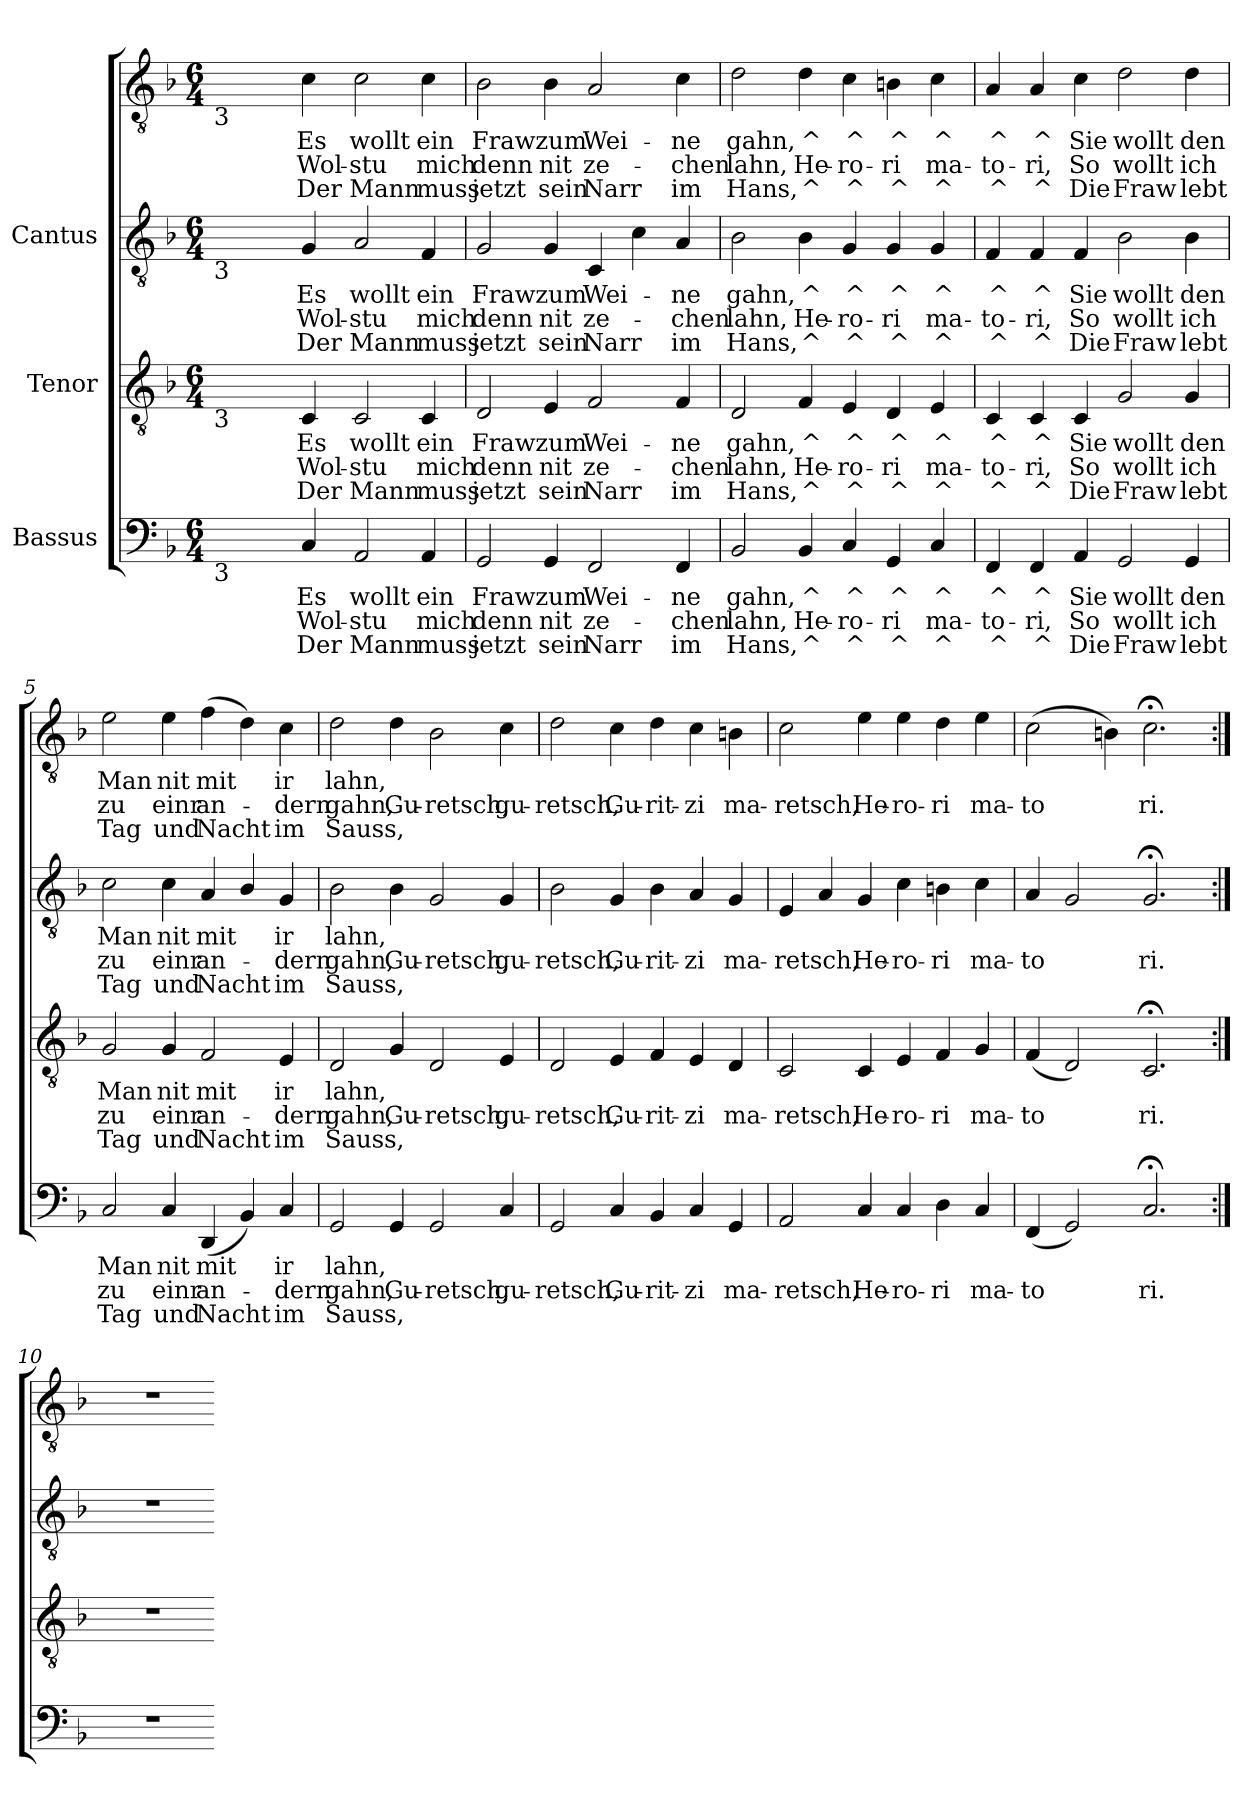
**kern	**text	**text	**text	**kern	**text	**text	**text	**kern	**text	**text	**text	**kern	**text	**text	**text
*part3	*part3	*part3	*part3	*part2	*part2	*part2	*part2	*part1	*part1	*part1	*part1	*part1	*part1	*part1	*part1
*staff4	*staff4	*staff4	*staff4	*staff3	*staff3	*staff3	*staff3	*staff2	*staff2	*staff2	*staff2	*staff1	*staff1	*staff1	*staff1
*I"Bassus	*	*	*	*I"Tenor	*	*	*	*I"Cantus	*	*	*	*	*	*	*
!!LO:PB:g=z
*stria5	*	*	*	*stria5	*	*	*	*stria5	*	*	*	*stria5	*	*	*
*clefF4	*	*	*	*clefGv2	*	*	*	*clefGv2	*	*	*	*clefGv2	*	*	*
*k[b-]	*	*	*	*k[b-]	*	*	*	*k[b-]	*	*	*	*k[b-]	*	*	*
*F:	*	*	*	*F:	*	*	*	*F:	*	*	*	*F:	*	*	*
*M6/4	*	*	*	*M6/4	*	*	*	*M6/4	*	*	*	*M6/4	*	*	*
=1	=1	=1	=1	=1	=1	=1	=1	=1	=1	=1	=1	=1	=1	=1	=1
!	!	!	!	!	!	!	!	!	!	!	!	!LO:TX:b:t=3	!	!	!
!	!	!	!	!	!	!	!	!LO:TX:b:t=3	!	!	!	!	!	!	!
!	!	!	!	!LO:TX:b:t=3	!	!	!	!	!	!	!	!	!	!	!
!LO:TX:b:t=3	!	!	!	!	!	!	!	!	!	!	!	!	!	!	!
2ryy	.	.	.	2ryy	.	.	.	2ryy	.	.	.	4ryy	.	.	.
*	*	*	*	*	*	*	*	*	*	*	*	*MM144	*	*	*
.	.	.	.	.	.	.	.	.	.	.	.	4ryy	.	.	.
!	!LO:LY:b:cj	!LO:LY:b:cj	!LO:LY:b:cj	!	!LO:LY:b:cj	!LO:LY:b:cj	!LO:LY:b:cj	!	!LO:LY:b:cj	!LO:LY:b:cj	!LO:LY:b:cj	!	!LO:LY:b	!LO:LY:b	!LO:LY:b
4C/	Es	Wol-	-Der	4C/	Es	Wol-	-Der	4G/	Es	Wol-	-Der	4c\	Es	Wol-	-Der
!	!LO:LY:b:cj	!LO:LY:b:cj	!LO:LY:b:cj	!	!LO:LY:b:cj	!LO:LY:b:cj	!LO:LY:b:cj	!	!LO:LY:b:cj	!LO:LY:b:cj	!LO:LY:b:cj	!	!LO:LY:b	!LO:LY:b	!LO:LY:b
2AA/	wollt	stu	Mann	2C/	wollt	stu	Mann	2A/	wollt	stu	Mann	2c\	wollt	stu	Mann
!	!LO:LY:b:cj	!LO:LY:b:cj	!LO:LY:b:cj	!	!LO:LY:b:cj	!LO:LY:b:cj	!LO:LY:b:cj	!	!LO:LY:b:cj	!LO:LY:b:cj	!LO:LY:b:cj	!	!LO:LY:b	!LO:LY:b	!LO:LY:b
4AA/	ein	mich	muss	4C/	ein	mich	muss	4F/	ein	mich	muss	4c\	ein	mich	muss
=2	=2	=2	=2	=2	=2	=2	=2	=2	=2	=2	=2	=2	=2	=2	=2
!	!LO:LY:b:cj	!LO:LY:b:cj	!LO:LY:b:cj	!	!LO:LY:b:cj	!LO:LY:b:cj	!LO:LY:b:cj	!	!LO:LY:b:cj	!LO:LY:b:cj	!LO:LY:b:cj	!	!LO:LY:b	!LO:LY:b	!LO:LY:b
2GG/	Fraw	denn	jetzt	2D/	Fraw	denn	jetzt	2G/	Fraw	denn	jetzt	2B-\	Fraw	denn	jetzt
!	!LO:LY:b:cj	!LO:LY:b:cj	!LO:LY:b:cj	!	!LO:LY:b:cj	!LO:LY:b:cj	!LO:LY:b:cj	!	!LO:LY:b:cj	!LO:LY:b:cj	!LO:LY:b:cj	!	!LO:LY:b	!LO:LY:b	!LO:LY:b
4GG/	zum	nit	sein	4E/	zum	nit	sein	4G/	zum	nit	sein	4B-\	zum	nit	sein
!	!LO:LY:b:cj	!LO:LY:b:cj	!LO:LY:b:cj	!	!LO:LY:b:cj	!LO:LY:b:cj	!LO:LY:b:cj	!	!LO:LY:b:cj	!LO:LY:b:cj	!LO:LY:b:cj	!	!LO:LY:b	!LO:LY:b	!LO:LY:b
2FF/	Wei-	-ze-	-Narr	2F/	Wei-	-ze-	-Narr	4C/	Wei-	-ze-	-Narr	2A/	Wei-	-ze-	-Narr
!	!	!	!	!	!	!	!	!	!LO:LY:b:cj	!LO:LY:b:cj	!LO:LY:b:cj	!	!	!	!
.	.	.	.	.	.	.	.	4c\	.	.	.	.	.	.	.
!	!LO:LY:b:cj	!LO:LY:b:cj	!LO:LY:b:cj	!	!LO:LY:b:cj	!LO:LY:b:cj	!LO:LY:b:cj	!	!LO:LY:b:cj	!LO:LY:b:cj	!LO:LY:b:cj	!	!LO:LY:b	!LO:LY:b	!LO:LY:b
4FF/	ne	chen	im	4F/	ne	chen	im	4A/	ne	chen	im	4c\	ne	chen	im
=3	=3	=3	=3	=3	=3	=3	=3	=3	=3	=3	=3	=3	=3	=3	=3
!	!LO:LY:b:cj	!LO:LY:b:cj	!LO:LY:b:cj	!	!LO:LY:b:cj	!LO:LY:b:cj	!LO:LY:b:cj	!	!LO:LY:b:cj	!LO:LY:b:cj	!LO:LY:b:cj	!	!LO:LY:b	!LO:LY:b	!LO:LY:b
2BB-/	gahn,	lahn,	Hans,	2D/	gahn,	lahn,	Hans,	2B-\	gahn,	lahn,	Hans,	2d\	gahn,	lahn,	Hans,
!	!LO:LY:b:cj	!LO:LY:b:cj	!LO:LY:b:cj	!	!LO:LY:b:cj	!LO:LY:b:cj	!LO:LY:b:cj	!	!LO:LY:b:cj	!LO:LY:b:cj	!LO:LY:b:cj	!	!LO:LY:b	!LO:LY:b	!LO:LY:b
4BB-/	^	He-	-^	4F/	^	He-	-^	4B-\	^	He-	-^	4d\	^	He-	-^
!	!LO:LY:b:cj	!LO:LY:b:cj	!LO:LY:b:cj	!	!LO:LY:b:cj	!LO:LY:b:cj	!LO:LY:b:cj	!	!LO:LY:b:cj	!LO:LY:b:cj	!LO:LY:b:cj	!	!LO:LY:b	!LO:LY:b	!LO:LY:b
4C/	^	ro-	-^	4E/	^	ro-	-^	4G/	^	ro-	-^	4c\	^	ro-	-^
!	!LO:LY:b:cj	!LO:LY:b:cj	!LO:LY:b:cj	!	!LO:LY:b:cj	!LO:LY:b:cj	!LO:LY:b:cj	!	!LO:LY:b:cj	!LO:LY:b:cj	!LO:LY:b:cj	!	!LO:LY:b	!LO:LY:b	!LO:LY:b
4GG/	^	ri	^	4D/	^	ri	^	4G/	^	ri	^	4Bn\	^	ri	^
!	!LO:LY:b:cj	!LO:LY:b:cj	!LO:LY:b:cj	!	!LO:LY:b:cj	!LO:LY:b:cj	!LO:LY:b:cj	!	!LO:LY:b:cj	!LO:LY:b:cj	!LO:LY:b:cj	!	!LO:LY:b	!LO:LY:b	!LO:LY:b
4C/	^	ma-	-^	4E/	^	ma-	-^	4G/	^	ma-	-^	4c\	^	ma-	-^
!!LO:LB:g=z
=4	=4	=4	=4	=4	=4	=4	=4	=4	=4	=4	=4	=4	=4	=4	=4
!	!LO:LY:b:cj	!LO:LY:b:cj	!LO:LY:b:cj	!	!LO:LY:b:cj	!LO:LY:b:cj	!LO:LY:b:cj	!	!LO:LY:b:cj	!LO:LY:b:cj	!LO:LY:b:cj	!	!LO:LY:b	!LO:LY:b	!LO:LY:b
4FF/	^	to-	-^	4C/	^	to-	-^	4F/	^	to-	-^	4A/	^	to-	-^
!	!LO:LY:b:cj	!LO:LY:b:cj	!LO:LY:b:cj	!	!LO:LY:b:cj	!LO:LY:b:cj	!LO:LY:b:cj	!	!LO:LY:b:cj	!LO:LY:b:cj	!LO:LY:b:cj	!	!LO:LY:b	!LO:LY:b	!LO:LY:b
4FF/	^	ri,	^	4C/	^	ri,	^	4F/	^	ri,	^	4A/	^	ri,	^
!	!LO:LY:b:cj	!LO:LY:b:cj	!LO:LY:b:cj	!	!LO:LY:b:cj	!LO:LY:b:cj	!LO:LY:b:cj	!	!LO:LY:b:cj	!LO:LY:b:cj	!LO:LY:b:cj	!	!LO:LY:b	!LO:LY:b	!LO:LY:b
4AA/	Sie	So	Die	4C/	Sie	So	Die	4F/	Sie	So	Die	4c\	Sie	So	Die
!	!LO:LY:b:cj	!LO:LY:b:cj	!LO:LY:b:cj	!	!LO:LY:b:cj	!LO:LY:b:cj	!LO:LY:b:cj	!	!LO:LY:b:cj	!LO:LY:b:cj	!LO:LY:b:cj	!	!LO:LY:b	!LO:LY:b	!LO:LY:b
2GG/	wollt	wollt	Fraw	2G/	wollt	wollt	Fraw	2B-\	wollt	wollt	Fraw	2d\	wollt	wollt	Fraw
!	!LO:LY:b:cj	!LO:LY:b:cj	!LO:LY:b:cj	!	!LO:LY:b:cj	!LO:LY:b:cj	!LO:LY:b:cj	!	!LO:LY:b:cj	!LO:LY:b:cj	!LO:LY:b:cj	!	!LO:LY:b	!LO:LY:b	!LO:LY:b
4GG/	den	ich	lebt	4G/	den	ich	lebt	4B-\	den	ich	lebt	4d\	den	ich	lebt
=5	=5	=5	=5	=5	=5	=5	=5	=5	=5	=5	=5	=5	=5	=5	=5
!	!LO:LY:b:cj	!LO:LY:b:cj	!LO:LY:b:cj	!	!LO:LY:b:cj	!LO:LY:b:cj	!LO:LY:b:cj	!	!LO:LY:b:cj	!LO:LY:b:cj	!LO:LY:b:cj	!	!LO:LY:b	!LO:LY:b	!LO:LY:b
2C/	Man	zu	Tag	2G/	Man	zu	Tag	2c\	Man	zu	Tag	2e\	Man	zu	Tag
!	!LO:LY:b:cj	!LO:LY:b:cj	!LO:LY:b:cj	!	!LO:LY:b:cj	!LO:LY:b:cj	!LO:LY:b:cj	!	!LO:LY:b:cj	!LO:LY:b:cj	!LO:LY:b:cj	!	!LO:LY:b	!LO:LY:b	!LO:LY:b
4C/	nit	einr	und	4G/	nit	einr	und	4c\	nit	einr	und	4e\	nit	einr	und
!	!LO:LY:b:cj	!LO:LY:b:cj	!LO:LY:b:cj	!	!LO:LY:b:cj	!LO:LY:b:cj	!LO:LY:b:cj	!	!LO:LY:b:cj	!LO:LY:b:cj	!LO:LY:b:cj	!	!LO:LY:b	!LO:LY:b	!LO:LY:b
(<4DD/	mit	an-	-Nacht	2F/	mit	an-	-Nacht	4A/	mit	an-	-Nacht	(>4f\	mit	an-	-Nacht
!	!LO:LY:b:cj	!LO:LY:b:cj	!LO:LY:b:cj	!	!	!	!	!	!LO:LY:b:cj	!LO:LY:b:cj	!LO:LY:b:cj	!	!LO:LY:b	!LO:LY:b	!LO:LY:b
4BB-/)	.	.	.	.	.	.	.	4B-/	.	.	.	4d\)	.	.	.
!	!LO:LY:b:cj	!LO:LY:b:cj	!LO:LY:b:cj	!	!LO:LY:b:cj	!LO:LY:b:cj	!LO:LY:b:cj	!	!LO:LY:b:cj	!LO:LY:b:cj	!LO:LY:b:cj	!	!LO:LY:b	!LO:LY:b	!LO:LY:b
4C/	ir	dern	im	4E/	ir	dern	im	4G/	ir	dern	im	4c\	ir	dern	im
=6	=6	=6	=6	=6	=6	=6	=6	=6	=6	=6	=6	=6	=6	=6	=6
!	!LO:LY:b:cj	!LO:LY:b:cj	!LO:LY:b:cj	!	!LO:LY:b:cj	!LO:LY:b:cj	!LO:LY:b:cj	!	!LO:LY:b:cj	!LO:LY:b:cj	!LO:LY:b:cj	!	!LO:LY:b	!LO:LY:b	!LO:LY:b
2GG/	lahn,	gahn,	Sauss,	2D/	lahn,	gahn,	Sauss,	2B-\	lahn,	gahn,	Sauss,	2d\	lahn,	gahn,	Sauss,
!	!LO:LY:b:cj	!LO:LY:b:cj	!LO:LY:b:cj	!	!LO:LY:b:cj	!LO:LY:b:cj	!LO:LY:b:cj	!	!LO:LY:b:cj	!LO:LY:b:cj	!LO:LY:b:cj	!	!LO:LY:b	!LO:LY:b	!LO:LY:b
4GG/	.	Gu-	-	4G/	.	Gu-	-	4B-\	.	Gu-	-	4d\	.	Gu-	-
!	!LO:LY:b:cj	!LO:LY:b:cj	!LO:LY:b:cj	!	!LO:LY:b:cj	!LO:LY:b:cj	!LO:LY:b:cj	!	!LO:LY:b:cj	!LO:LY:b:cj	!LO:LY:b:cj	!	!LO:LY:b	!LO:LY:b	!LO:LY:b
2GG/	.	retsch,	.	2D/	.	retsch,	.	2G/	.	retsch,	.	2B-\	.	retsch,	.
!	!LO:LY:b:cj	!LO:LY:b:cj	!LO:LY:b:cj	!	!LO:LY:b:cj	!LO:LY:b:cj	!LO:LY:b:cj	!	!LO:LY:b:cj	!LO:LY:b:cj	!LO:LY:b:cj	!	!LO:LY:b	!LO:LY:b	!LO:LY:b
4C/	.	gu-	-	4E/	.	gu-	-	4G/	.	gu-	-	4c\	.	gu-	-
!!LO:PB:g=z
=7	=7	=7	=7	=7	=7	=7	=7	=7	=7	=7	=7	=7	=7	=7	=7
!	!	!LO:LY:b:cj	!	!	!	!LO:LY:b:cj	!	!	!	!LO:LY:b:cj	!	!	!	!LO:LY:b	!
2GG/	.	retsch,	.	2D/	.	retsch,	.	2B-\	.	-retsch,	.	2d\	.	retsch,	.
!	!	!LO:LY:b:cj	!	!	!	!LO:LY:b:cj	!	!	!	!LO:LY:b:cj	!	!	!	!LO:LY:b	!
4C/	.	Gu-	.	4E/	.	Gu-	.	4G/	.	Gu-	.	4c\	.	Gu-	.
!	!	!LO:LY:b:cj	!	!	!	!LO:LY:b:cj	!	!	!	!LO:LY:b:cj	!	!	!	!LO:LY:b	!
4BB-/	.	-rit-	.	4F/	.	-rit-	.	4B-\	.	-rit-	.	4d\	.	-rit-	.
!	!	!LO:LY:b:cj	!	!	!	!LO:LY:b:cj	!	!	!	!LO:LY:b:cj	!	!	!	!LO:LY:b	!
4C/	.	-zi	.	4E/	.	-zi	.	4A/	.	-zi	.	4c\	.	-zi	.
!	!	!LO:LY:b:cj	!	!	!	!LO:LY:b:cj	!	!	!	!LO:LY:b:cj	!	!	!	!LO:LY:b	!
4GG/	.	ma-	.	4D/	.	ma-	.	4G/	.	ma-	.	4Bn\	.	ma-	.
=8	=8	=8	=8	=8	=8	=8	=8	=8	=8	=8	=8	=8	=8	=8	=8
!	!	!LO:LY:b:cj	!	!	!	!LO:LY:b:cj	!	!	!	!LO:LY:b:cj	!	!	!	!LO:LY:b	!
2AA/	.	-retsch,	.	2C/	.	-retsch,	.	4E/	.	-retsch,	.	2c\	.	-retsch,	.
!	!	!	!	!	!	!	!	!	!	!LO:LY:b:cj	!	!	!	!	!
.	.	.	.	.	.	.	.	4A/	.	.	.	.	.	.	.
!	!	!LO:LY:b:cj	!	!	!	!LO:LY:b:cj	!	!	!	!LO:LY:b:cj	!	!	!	!LO:LY:b	!
4C/	.	He-	.	4C/	.	He-	.	4G/	.	He-	.	4e\	.	He-	.
!	!	!LO:LY:b:cj	!	!	!	!LO:LY:b:cj	!	!	!	!LO:LY:b:cj	!	!	!	!LO:LY:b	!
4C/	.	-ro-	.	4E/	.	-ro-	.	4c\	.	-ro-	.	4e\	.	-ro-	.
!	!	!LO:LY:b:cj	!	!	!	!LO:LY:b:cj	!	!	!	!LO:LY:b:cj	!	!	!	!LO:LY:b	!
4D\	.	-ri	.	4F/	.	-ri	.	4Bn\	.	-ri	.	4d\	.	-ri	.
!	!	!LO:LY:b:cj	!	!	!	!LO:LY:b:cj	!	!	!	!LO:LY:b:cj	!	!	!	!LO:LY:b	!
4C/	.	ma-	.	4G/	.	ma-	.	4c\	.	ma-	.	4e\	.	ma-	.
=9	=9	=9	=9	=9	=9	=9	=9	=9	=9	=9	=9	=9	=9	=9	=9
!	!	!LO:LY:b:cj	!	!	!	!LO:LY:b:cj	!	!	!	!LO:LY:b:cj	!	!	!	!LO:LY:b	!
(<4FF/	.	-to-	.	(<4F/	.	-to-	.	4A/	.	to-	.	(>2c\	.	-to-	.
!	!	!LO:LY:b:cj	!	!	!	!LO:LY:b:cj	!	!	!	!LO:LY:b:cj	!	!	!	!	!
2GG/)	.	-	.	2D/)	.	-	.	2G/	.	-	.	.	.	.	.
!	!	!	!	!	!	!	!	!	!	!	!	!	!	!LO:LY:b	!
.	.	.	.	.	.	.	.	.	.	.	.	4Bn\)	.	-	.
!	!	!LO:LY:b:cj	!	!	!	!LO:LY:b:cj	!	!	!	!LO:LY:b:cj	!	!	!	!LO:LY:b	!
2.C;</	.	ri.	.	2.C;</	.	ri.	.	2.G;</	.	ri.	.	2.c;<\	.	ri.	.
=10:|!	=10:|!	=10:|!	=10:|!	=10:|!	=10:|!	=10:|!	=10:|!	=10:|!	=10:|!	=10:|!	=10:|!	=10:|!	=10:|!	=10:|!	=10:|!
1.r	.	.	.	1.r	.	.	.	1.r	.	.	.	1.r	.	.	.
=	==	==	==	=	==	==	==	==	==	==	==	==	==	==	==
*-	*-	*-	*-	*-	*-	*-	*-	*-	*-	*-	*-	*-	*-	*-	*-
